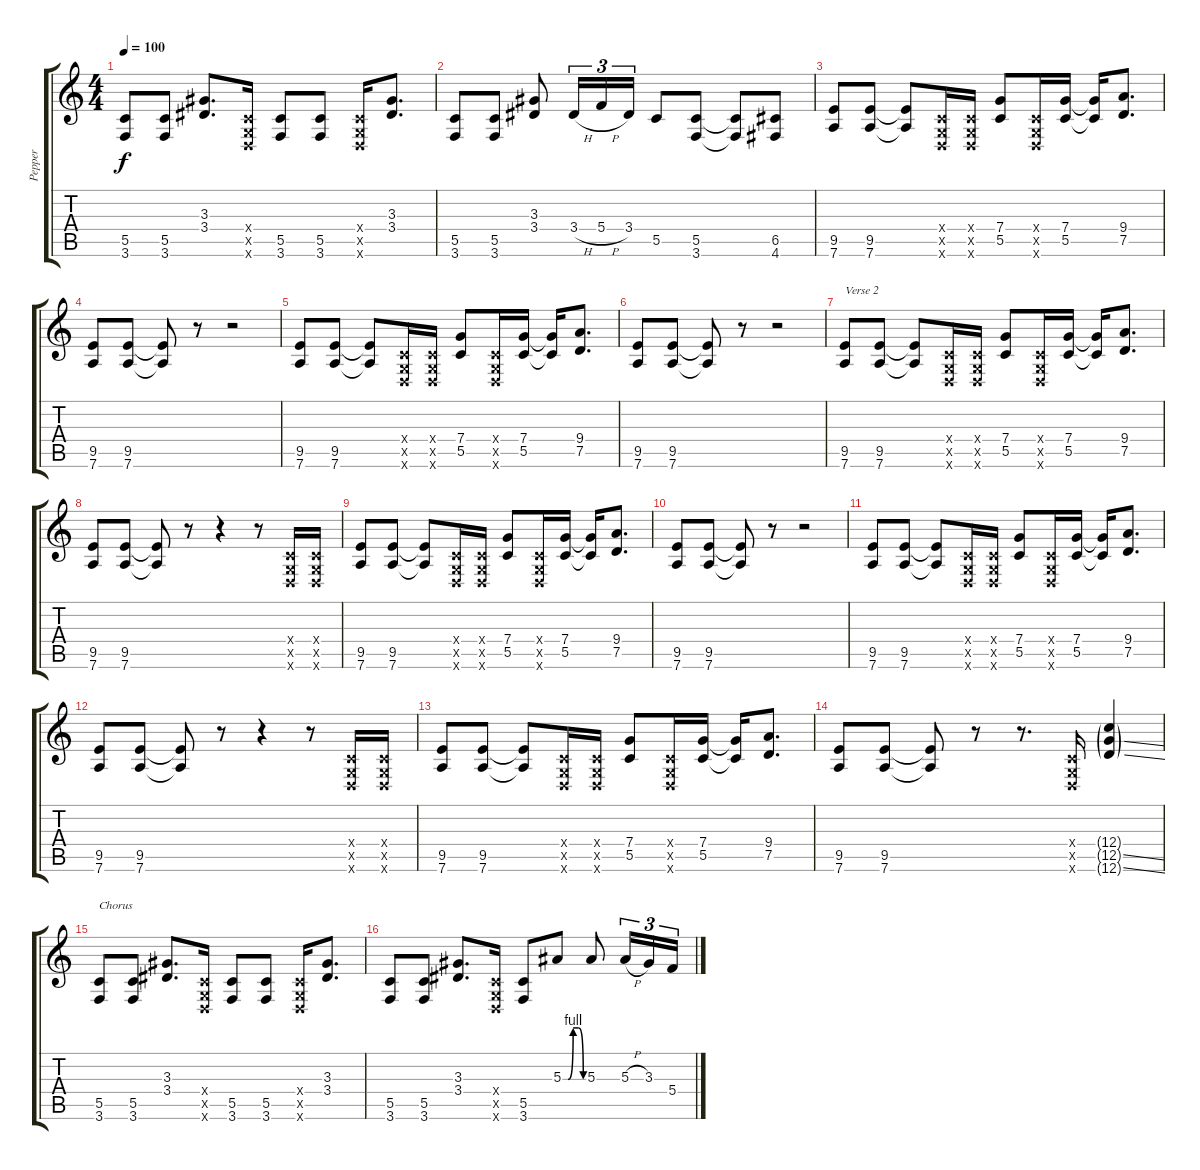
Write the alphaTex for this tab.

\track ("Pepper" "Pepper") {instrument distortionguitar}
\staff {score tabs}
\tuning (D4 A3 F3 C3 G2 D2) {hide}
\ts (4 4)
\tempo 100
\clef g2
\ks c
(5.5 3.6).8{dy f} (5.5 3.6).8 (3.3 3.4).8{d} (0.4{x} 0.5{x} 0.6{x}).16 (5.5 3.6).8 (5.5 3.6).8 (0.4{x} 0.5{x} 0.6{x}).16 (3.3 3.4).8{d} |
(5.5 3.6).8 (5.5 3.6).8 (3.3 3.4).8 3.4{h}.16{tu (3 2)} 5.4{h}.16{tu (3 2)} 3.4.16{tu (3 2)} 5.5.8 (5.5 3.6).8 (5.5{t} 3.6{t}).8 (6.5 4.6).8 |
(9.5 7.6).8 (9.5 7.6).8 (9.5{t} 7.6{t}).8 (0.4{x} 0.5{x} 0.6{x}).16 (0.4{x} 0.5{x} 0.6{x}).16 (7.4 5.5).8 (0.4{x} 0.5{x} 0.6{x}).16 (7.4 5.5).16 (7.4{t} 5.5{t}).16 (9.4 7.5).8{d} |
(9.5 7.6).8 (9.5 7.6).8 (9.5{t} 7.6{t}).8 r.8 r.2 |
(9.5 7.6).8 (9.5 7.6).8 (9.5{t} 7.6{t}).8 (0.4{x} 0.5{x} 0.6{x}).16 (0.4{x} 0.5{x} 0.6{x}).16 (7.4 5.5).8 (0.4{x} 0.5{x} 0.6{x}).16 (7.4 5.5).16 (7.4{t} 5.5{t}).16 (9.4 7.5).8{d} |
(9.5 7.6).8 (9.5 7.6).8 (9.5{t} 7.6{t}).8 r.8 r.2 |
(9.5 7.6).8{txt "Verse 2"} (9.5 7.6).8 (9.5{t} 7.6{t}).8 (0.4{x} 0.5{x} 0.6{x}).16 (0.4{x} 0.5{x} 0.6{x}).16 (7.4 5.5).8 (0.4{x} 0.5{x} 0.6{x}).16 (7.4 5.5).16 (7.4{t} 5.5{t}).16 (9.4 7.5).8{d} |
(9.5 7.6).8 (9.5 7.6).8 (9.5{t} 7.6{t}).8 r.8 r.4 r.8 (0.4{x} 0.5{x} 0.6{x}).16 (0.4{x} 0.5{x} 0.6{x}).16 |
(9.5 7.6).8 (9.5 7.6).8 (9.5{t} 7.6{t}).8 (0.4{x} 0.5{x} 0.6{x}).16 (0.4{x} 0.5{x} 0.6{x}).16 (7.4 5.5).8 (0.4{x} 0.5{x} 0.6{x}).16 (7.4 5.5).16 (7.4{t} 5.5{t}).16 (9.4 7.5).8{d} |
(9.5 7.6).8 (9.5 7.6).8 (9.5{t} 7.6{t}).8 r.8 r.2 |
(9.5 7.6).8 (9.5 7.6).8 (9.5{t} 7.6{t}).8 (0.4{x} 0.5{x} 0.6{x}).16 (0.4{x} 0.5{x} 0.6{x}).16 (7.4 5.5).8 (0.4{x} 0.5{x} 0.6{x}).16 (7.4 5.5).16 (7.4{t} 5.5{t}).16 (9.4 7.5).8{d} |
(9.5 7.6).8 (9.5 7.6).8 (9.5{t} 7.6{t}).8 r.8 r.4 r.8 (0.4{x} 0.5{x} 0.6{x}).16 (0.4{x} 0.5{x} 0.6{x}).16 |
(9.5 7.6).8 (9.5 7.6).8 (9.5{t} 7.6{t}).8 (0.4{x} 0.5{x} 0.6{x}).16 (0.4{x} 0.5{x} 0.6{x}).16 (7.4 5.5).8 (0.4{x} 0.5{x} 0.6{x}).16 (7.4 5.5).16 (7.4{t} 5.5{t}).16 (9.4 7.5).8{d} |
(9.5 7.6).8 (9.5 7.6).8 (9.5{t} 7.6{t}).8 r.8 r.8{d} (0.4{x} 0.5{x} 0.6{x}).16 (12.4{g} 12.5{ss g} 12.6{ss g}).4 |
(5.5 3.6).8{txt "Chorus"} (5.5 3.6).8 (3.3 3.4).8{d} (0.4{x} 0.5{x} 0.6{x}).16 (5.5 3.6).8 (5.5 3.6).8 (0.4{x} 0.5{x} 0.6{x}).16 (3.3 3.4).8{d} |
(5.5 3.6).8 (5.5 3.6).8 (3.3 3.4).8{d} (0.4{x} 0.5{x} 0.6{x}).16 (5.5 3.6).8 5.3{be (custom 0 0 15 0 30 4 45 4 60 0)}.8 5.3.8 5.3{h}.16{tu (3 2)} 3.3.16{tu (3 2)} 5.4.16{tu (3 2)}
